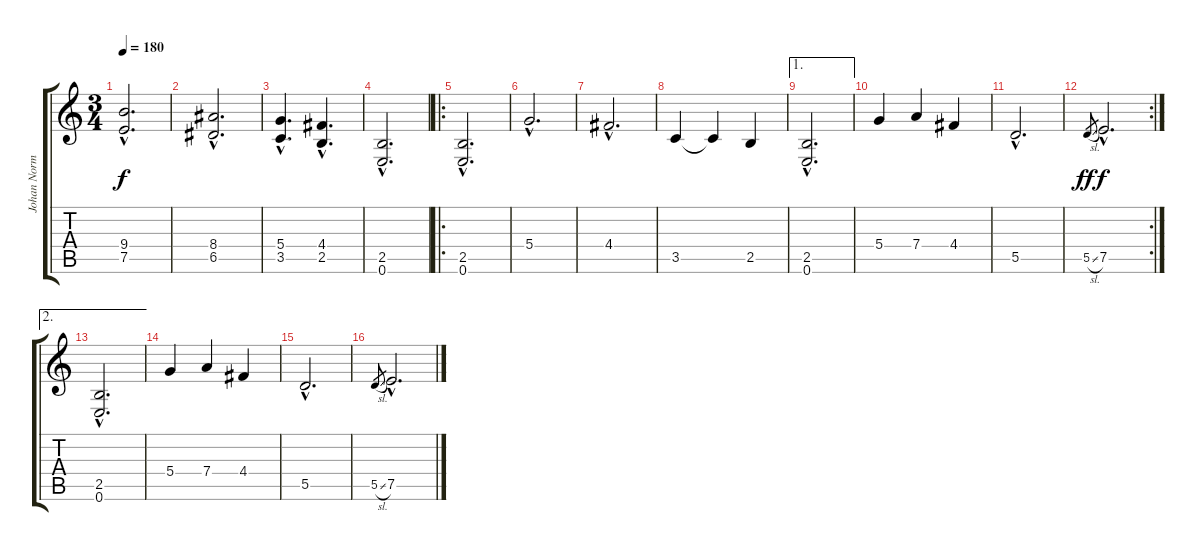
\track ("Johan Norman (RYTHYM)" "Johan Norm") {instrument distortionguitar}
\staff {score tabs}
\tuning (E4 B3 G3 D3 A2 E2) {hide}
\ts (3 4)
\tempo 180
\clef g2
\ks c
(9.4{hac} 7.5{hac}).2{d dy f} |
(8.4{hac} 6.5{hac}).2{d} |
(5.4{hac} 3.5{hac}).4{d} (4.4{hac} 2.5{hac}).4{d} |
(2.5{hac} 0.6{hac}).2{d} |
\ro
(2.5{hac} 0.6{hac}).2{d} |
5.4{hac}.2{d} |
4.4{hac}.2{d} |
3.5.4 3.5{t}.4 2.5.4 |
\ae 1
(2.5{hac} 0.6{hac}).2{d} |
5.4.4 7.4.4 4.4.4 |
5.5{hac}.2{d} |
\rc 2
5.5{sl}.8{gr dy ff} 7.5{hac}.2{d dy f} |
\ae 2
(2.5{hac} 0.6{hac}).2{d} |
5.4.4 7.4.4 4.4.4 |
5.5{hac}.2{d} |
5.5{sl}.8{gr} 7.5{hac}.2{d}
